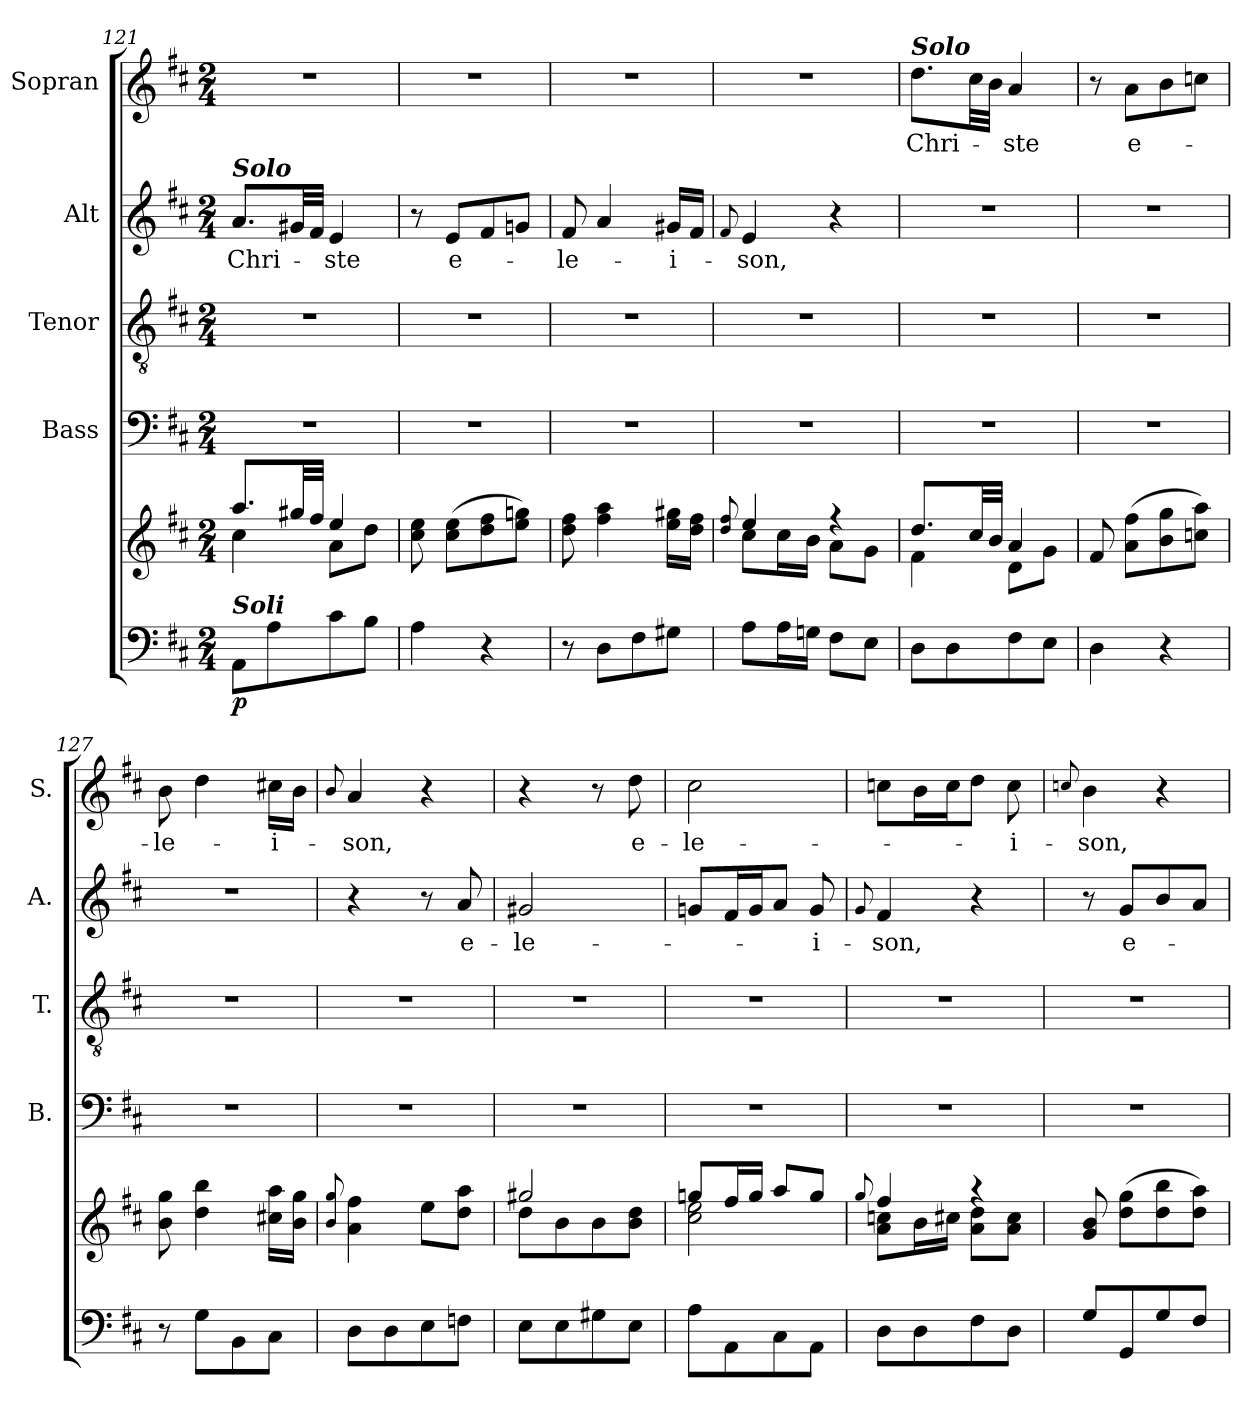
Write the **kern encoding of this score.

**kern	**kern	**dynam	**kern	**kern	**kern	**text	**kern	**text
*part5	*part5	*part5	*part4	*part3	*part2	*part2	*part1	*part1
*staff6	*staff5	*staff5/6	*staff4	*staff3	*staff2	*staff2	*staff1	*staff1
*	*	*	*I"Bass	*I"Tenor	*I"Alt	*	*I"Sopran	*
*	*	*	*I'B.	*I'T.	*I'A.	*	*I'S.	*
*clefF4	*clefG2	*	*clefF4	*clefGv2	*clefG2	*	*clefG2	*
*k[f#c#]	*k[f#c#]	*	*k[f#c#]	*k[f#c#]	*k[f#c#]	*	*k[f#c#]	*
*D:	*D:	*	*D:	*D:	*D:	*	*D:	*
*M2/4	*M2/4	*	*M2/4	*M2/4	*M2/4	*	*M2/4	*
=121	=121	=121	=121	=121	=121	=121	=121	=121
*	*^	*	*	*	*	*	*	*
!	!	!	!	!	!	!LO:TX:a:Bi:t=Solo	!	!	!
!LO:TX:a:Bi:t=Soli	!	!	!	!	!	!	!	!	!
!	!	!	!LO:DY:b=2	!	!	!	!LO:LY:b	!	!
8AA\L	8.aa/L	4cc#\	p	2r	2r	8.a/L	Chri-	2r	.
8A\	.	.	.	.	.	.	.	.	.
.	32gg#X/LL	.	.	.	.	32g#X/LL	.	.	.
.	32ff#/JJJ	.	.	.	.	32f#/JJJ	.	.	.
!	!	!	!	!	!	!	!LO:LY:b	!	!
8c#\	4ee/	8a\L	.	.	.	4e/	-ste	.	.
8B\J	.	8dd\J	.	.	.	.	.	.	.
*	*v	*v	*	*	*	*	*	*	*
!!LO:PB:g=z
=122	=122	=122	=122	=122	=122	=122	=122	=122
4A\	8cc#\ 8ee\	.	2r	2r	8r	.	2r	.
!	!	!	!	!	!	!LO:LY:b	!	!
.	(>8cc#\ 8ee\L	.	.	.	8e/L	e-	.	.
4r	8dd\ 8ff#\	.	.	.	8f#/	.	.	.
.	8ee\ 8ggn\J)	.	.	.	8gn/J	.	.	.
=123	=123	=123	=123	=123	=123	=123	=123	=123
!	!	!	!	!	!	!LO:LY:b	!	!
8r	8dd\ 8ff#\	.	2r	2r	8f#/	-le-	2r	.
8D\L	4ff#\ 4aa\	.	.	.	4a/	.	.	.
8F#\	.	.	.	.	.	.	.	.
!	!	!	!	!	!	!LO:LY:b	!	!
8G#X\J	16ee\ 16gg#X\LL	.	.	.	16g#X/LL	-i-	.	.
.	16dd\ 16ff#\JJ	.	.	.	16f#/JJ	.	.	.
=124	=124	=124	=124	=124	=124	=124	=124	=124
.	8qqdd/ 8qqff#/	.	.	.	8qqf#/	.	.	.
*	*^	*	*	*	*	*	*	*
!	!	!	!	!	!	!	!LO:LY:b	!	!
8A\L	4ee/	8cc#\L	.	2r	2r	4e/	-son,	2r	.
16A\L	.	16cc#\L	.	.	.	.	.	.	.
16Gn\JJ	.	16b\JJ	.	.	.	.	.	.	.
8F#\L	4rff	8a\L	.	.	.	4r	.	.	.
8E\J	.	8g\J	.	.	.	.	.	.	.
=125	=125	=125	=125	=125	=125	=125	=125	=125	=125
!	!	!	!	!	!	!	!	!LO:TX:a:Bi:t=Solo	!
!	!	!	!	!	!	!	!	!	!LO:LY:b
8D\L	8.dd/L	4f#\	.	2r	2r	2r	.	8.dd\L	Chri-
8D\	.	.	.	.	.	.	.	.	.
.	32cc#/LL	.	.	.	.	.	.	32cc#\LL	.
.	32b/JJJ	.	.	.	.	.	.	32b\JJJ	.
!	!	!	!	!	!	!	!	!	!LO:LY:b
8F#\	4a/	8d\L	.	.	.	.	.	4a/	-ste
8E\J	.	8g\J	.	.	.	.	.	.	.
*	*v	*v	*	*	*	*	*	*	*
=126	=126	=126	=126	=126	=126	=126	=126	=126
4D\	8f#/	.	2r	2r	2r	.	8r	.
!	!	!	!	!	!	!	!	!LO:LY:b
.	(>8a\ 8ff#\L	.	.	.	.	.	8a\L	e-
4r	8b\ 8gg\	.	.	.	.	.	8b\	.
.	8ccn\ 8aa\J)	.	.	.	.	.	8ccn\J	.
=127	=127	=127	=127	=127	=127	=127	=127	=127
!	!	!	!	!	!	!	!	!LO:LY:b
8r	8b\ 8gg\	.	2r	2r	2r	.	8b\	-le-
8G\L	4dd\ 4bb\	.	.	.	.	.	4dd\	.
8BB\	.	.	.	.	.	.	.	.
!	!	!	!	!	!	!	!	!LO:LY:b
8C#\J	16cc#X\ 16aa\LL	.	.	.	.	.	16cc#X\LL	-i-
.	16b\ 16gg\JJ	.	.	.	.	.	16b\JJ	.
=128	=128	=128	=128	=128	=128	=128	=128	=128
.	8qqb/ 8qqgg/	.	.	.	.	.	8qqb/	.
!	!	!	!	!	!	!	!	!LO:LY:b
8D\L	4a\ 4ff#\	.	2r	2r	4r	.	4a/	-son,
8D\	.	.	.	.	.	.	.	.
8E\	8ee\L	.	.	.	8r	.	4r	.
!	!	!	!	!	!	!LO:LY:b	!	!
8Fn\J	8dd\ 8aa\J	.	.	.	8a/	e-	.	.
!!LO:LB:g=z
=129	=129	=129	=129	=129	=129	=129	=129	=129
*	*^	*	*	*	*	*	*	*
!	!	!	!	!	!	!	!LO:LY:b	!	!
8E\L	2gg#X/	8dd\L	.	2r	2r	2g#X/	-le-	4r	.
8E\	.	8b\	.	.	.	.	.	.	.
8G#X\	.	8b\	.	.	.	.	.	8r	.
!	!	!	!	!	!	!	!	!	!LO:LY:b
8E\J	.	8b\ 8dd\J	.	.	.	.	.	8dd\	e-
=130	=130	=130	=130	=130	=130	=130	=130	=130	=130
!	!	!	!	!	!	!	!	!	!LO:LY:b
8A\L	8ggn/L	2cc#\ 2ee\	.	2r	2r	8gn/L	.	2cc#\	-le-
8AA\	16ff#/L	.	.	.	.	16f#/L	.	.	.
.	16gg/JJ	.	.	.	.	16g/J	.	.	.
8C#\	8aa/L	.	.	.	.	8a/J	.	.	.
!	!	!	!	!	!	!	!LO:LY:b	!	!
8AA\J	8gg/J	.	.	.	.	8g/	-i-	.	.
=131	=131	=131	=131	=131	=131	=131	=131	=131	=131
.	8qqgg/	.	.	.	.	8qqg/	.	.	.
!	!	!	!	!	!	!	!LO:LY:b	!	!
8D\L	4ff#/	8a\ 8ccn\L	.	2r	2r	4f#/	-son,	8ccn\L	.
8D\	.	16b\L	.	.	.	.	.	16b\L	.
.	.	16cc#X\JJ	.	.	.	.	.	16cc\J	.
8F#\	4raa	8a\ 8dd\L	.	.	.	4r	.	8dd\J	.
!	!	!	!	!	!	!	!	!	!LO:LY:b
8D\J	.	8a\ 8cc#\J	.	.	.	.	.	8cc\	-i-
*	*v	*v	*	*	*	*	*	*	*
=132	=132	=132	=132	=132	=132	=132	=132	=132
.	.	.	.	.	.	.	8qqccn/	.
!	!	!	!	!	!	!	!	!LO:LY:b
8G/L	8g/ 8b/	.	2r	2r	8r	.	4b\	-son,
!	!	!	!	!	!	!LO:LY:b	!	!
8GG/	(>8dd\ 8gg\L	.	.	.	8g/L	e-	.	.
8G/	8dd\ 8bb\	.	.	.	8b/	.	4r	.
8F#/J	8dd\ 8aa\J)	.	.	.	8a/J	.	.	.
=	=	=	=	=	=	=	=	=
*-	*-	*-	*-	*-	*-	*-	*-	*-
